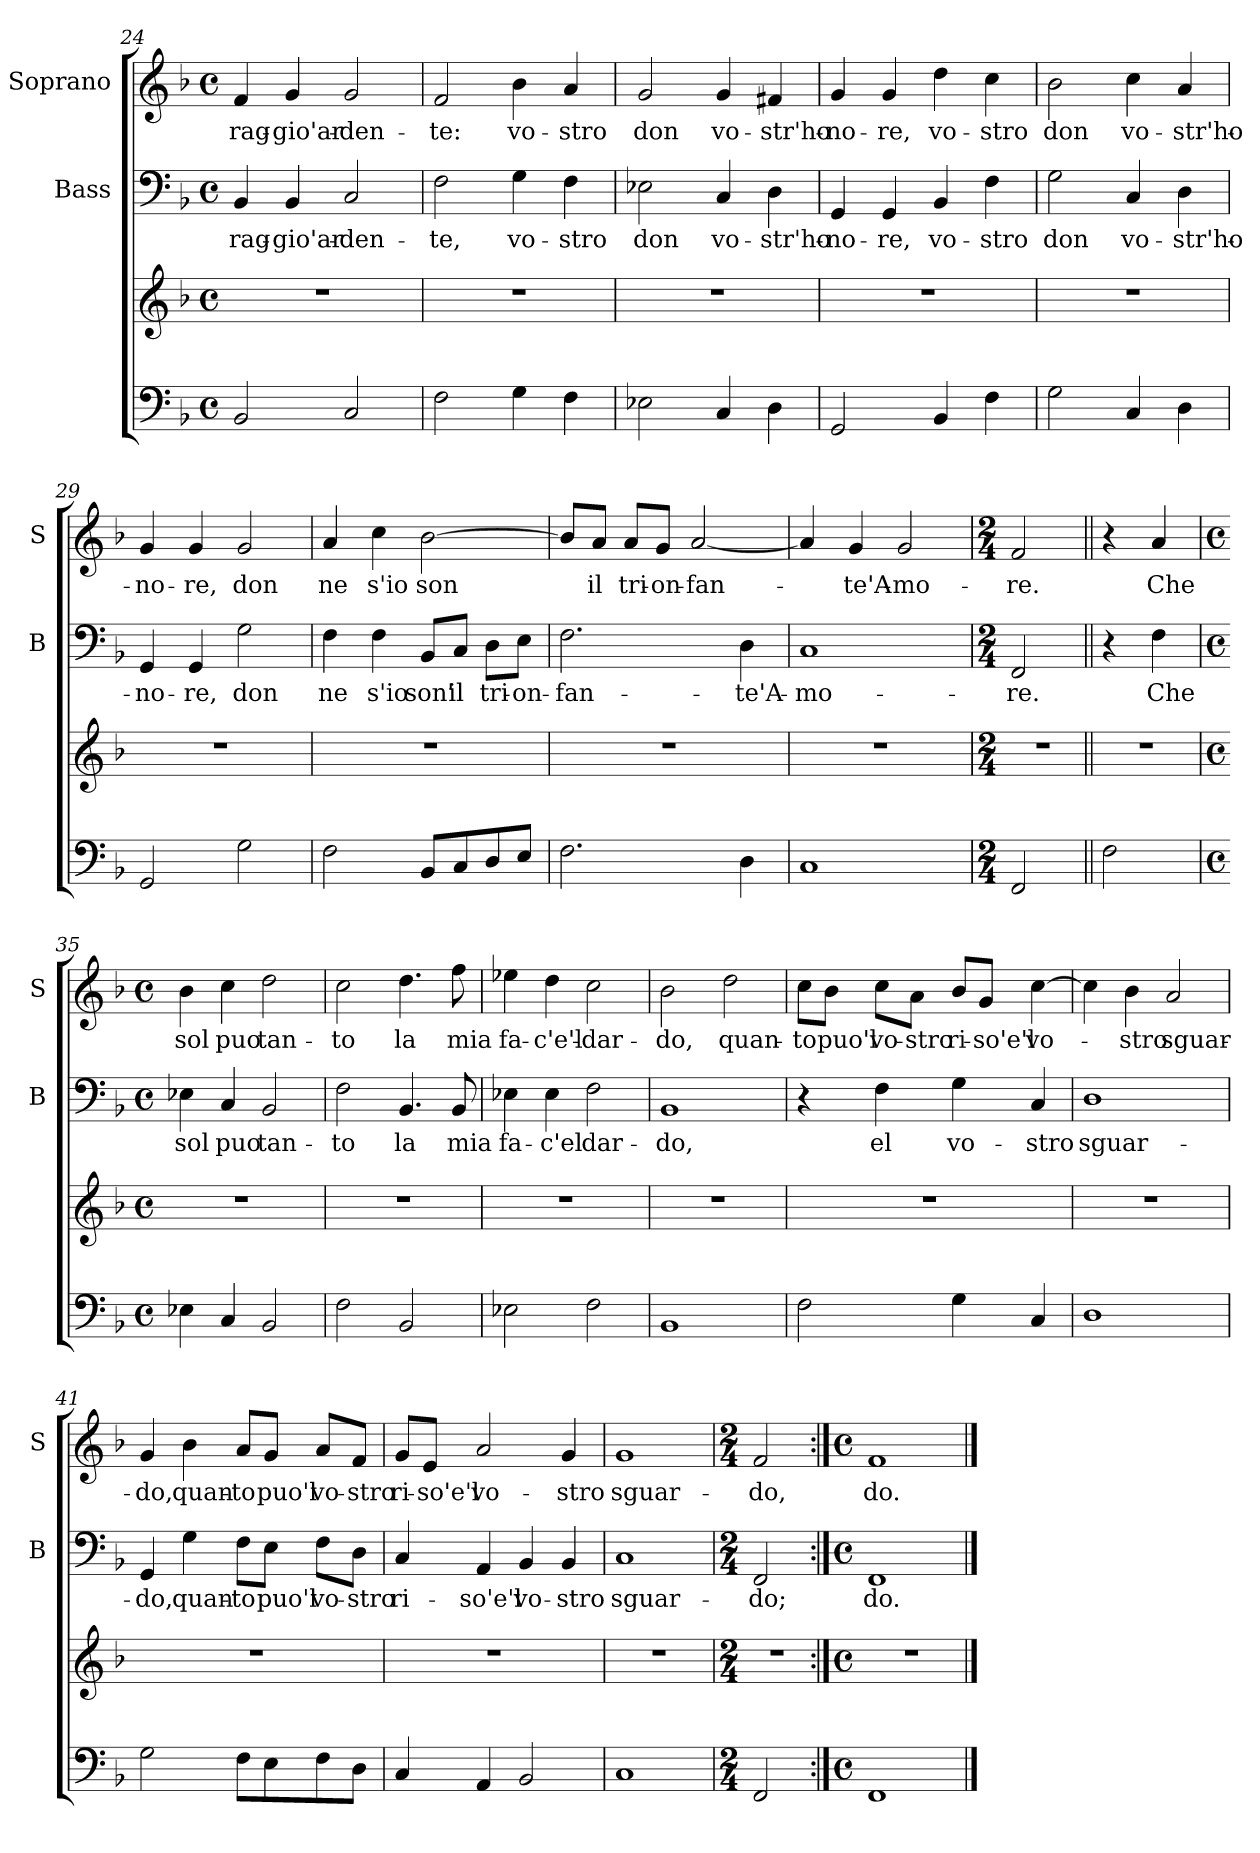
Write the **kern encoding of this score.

**kern	**kern	**kern	**text	**kern	**text
*part3	*part3	*part2	*part2	*part1	*part1
*staff4	*staff3	*staff2	*staff2	*staff1	*staff1
*	*	*I"Bass	*	*I"Soprano	*
*	*	*I'B	*	*I'S	*
*clefF4	*clefG2	*clefF4	*	*clefG2	*
*k[b-]	*k[b-]	*k[b-]	*	*k[b-]	*
*F:	*F:	*F:	*	*F:	*
*M4/4	*M4/4	*M4/4	*	*M4/4	*
*met(c)	*met(c)	*met(c)	*	*met(c)	*
=24	=24	=24	=24	=24	=24
!	!	!	!LO:LY:b	!	!LO:LY:b
2BB-/	1r	4BB-/	rag-	4f/	rag-
!	!	!	!LO:LY:b	!	!LO:LY:b
.	.	4BB-/	-gio'ar-	4g/	-gio'ar-
!	!	!	!LO:LY:b	!	!LO:LY:b
2C/	.	2C/	-den-	2g/	-den-
=25	=25	=25	=25	=25	=25
!	!	!	!LO:LY:b	!	!LO:LY:b
2F\	1r	2F\	-te,	2f/	-te:
!	!	!	!LO:LY:b	!	!LO:LY:b
4G\	.	4G\	vo-	4b-\	vo-
!	!	!	!LO:LY:b	!	!LO:LY:b
4F\	.	4F\	-stro	4a/	-stro
!!LO:LB:g=z
=26	=26	=26	=26	=26	=26
!	!	!	!LO:LY:b	!	!LO:LY:b
2E-X\	1r	2E-X\	don	2g/	don
!	!	!	!LO:LY:b	!	!LO:LY:b
4C/	.	4C/	vo-	4g/	vo-
!	!	!	!LO:LY:b	!	!LO:LY:b
4D\	.	4D\	-str'ho-	4f#X/	-str'ho-
=27	=27	=27	=27	=27	=27
!	!	!	!LO:LY:b	!	!LO:LY:b
2GG/	1r	4GG/	-no-	4g/	-no-
!	!	!	!LO:LY:b	!	!LO:LY:b
.	.	4GG/	-re,	4g/	-re,
!	!	!	!LO:LY:b	!	!LO:LY:b
4BB-/	.	4BB-/	vo-	4dd\	vo-
!	!	!	!LO:LY:b	!	!LO:LY:b
4F\	.	4F\	-stro	4cc\	-stro
=28	=28	=28	=28	=28	=28
!	!	!	!LO:LY:b	!	!LO:LY:b
2G\	1r	2G\	don	2b-\	don
!	!	!	!LO:LY:b	!	!LO:LY:b
4C/	.	4C/	vo-	4cc\	vo-
!	!	!	!LO:LY:b	!	!LO:LY:b
4D\	.	4D\	-str'ho-	4a/	-str'ho-
=29	=29	=29	=29	=29	=29
!	!	!	!LO:LY:b	!	!LO:LY:b
2GG/	1r	4GG/	-no-	4g/	-no-
!	!	!	!LO:LY:b	!	!LO:LY:b
.	.	4GG/	-re,	4g/	-re,
!	!	!	!LO:LY:b	!	!LO:LY:b
2G\	.	2G\	don	2g/	don
=30	=30	=30	=30	=30	=30
!	!	!	!LO:LY:b	!	!LO:LY:b
2F\	1r	4F\	ne	4a/	ne
!	!	!	!LO:LY:b	!	!LO:LY:b
.	.	4F\	s'io	4cc\	s'io
!	!	!	!LO:LY:b	!	!LO:LY:b
8BB-/L	.	8BB-/L	son'	[2b-\	son
!	!	!	!LO:LY:b	!	!
8C/	.	8C/J	il	.	.
!	!	!	!LO:LY:b	!	!
8D/	.	8D\L	tri-	.	.
!	!	!	!LO:LY:b	!	!
8E/J	.	8E\J	-on-	.	.
!!LO:PB:g=z
=31	=31	=31	=31	=31	=31
!	!	!	!LO:LY:b	!	!
2.F\	1r	2.F\	-fan-	8b-/L]	.
!	!	!	!	!	!LO:LY:b
.	.	.	.	8a/J	il
!	!	!	!	!	!LO:LY:b
.	.	.	.	8a/L	tri-
!	!	!	!	!	!LO:LY:b
.	.	.	.	8g/J	-on-
!	!	!	!	!	!LO:LY:b
.	.	.	.	[2a/	-fan-
!	!	!	!LO:LY:b	!	!
4D\	.	4D\	-te'A-	.	.
=32	=32	=32	=32	=32	=32
!	!	!	!LO:LY:b	!	!
1C	1r	1C	-mo-	4a/]	.
!	!	!	!	!	!LO:LY:b
.	.	.	.	4g/	-te'A-
!	!	!	!	!	!LO:LY:b
.	.	.	.	2g/	-mo-
=33	=33	=33	=33	=33	=33
*M2/4	*M2/4	*M2/4	*	*M2/4	*
!	!	!	!LO:LY:b	!	!LO:LY:b
2FF/	2r	2FF/	-re.	2f/	-re.
=34||	=34||	=34||	=34||	=34||	=34||
2F\	2r	4r	.	4r	.
!	!	!	!LO:LY:b	!	!LO:LY:b
.	.	4F\	Che	4a/	Che
=35	=35	=35	=35	=35	=35
*M4/4	*M4/4	*M4/4	*	*M4/4	*
*met(c)	*met(c)	*met(c)	*	*met(c)	*
!	!	!	!LO:LY:b	!	!LO:LY:b
4E-X\	1r	4E-X\	sol	4b-\	sol
!	!	!	!LO:LY:b	!	!LO:LY:b
4C/	.	4C/	puo	4cc\	puo
!	!	!	!LO:LY:b	!	!LO:LY:b
2BB-/	.	2BB-/	tan-	2dd\	tan-
!!LO:LB:g=z
=36	=36	=36	=36	=36	=36
!	!	!	!LO:LY:b	!	!LO:LY:b
2F\	1r	2F\	-to	2cc\	-to
!	!	!	!LO:LY:b	!	!LO:LY:b
2BB-/	.	4.BB-/	la	4.dd\	la
!	!	!	!LO:LY:b	!	!LO:LY:b
.	.	8BB-/	mia	8ff\	mia
=37	=37	=37	=37	=37	=37
!	!	!	!LO:LY:b	!	!LO:LY:b
2E-X\	1r	4E-X\	fa-	4ee-X\	fa-
!	!	!	!LO:LY:b	!	!LO:LY:b
.	.	4E-\	-c'el	4dd\	-c'e'l-
!	!	!	!LO:LY:b	!	!LO:LY:b
2F\	.	2F\	dar-	2cc\	-dar-
=38	=38	=38	=38	=38	=38
!	!	!	!LO:LY:b	!	!LO:LY:b
1BB-	1r	1BB-	-do,	2b-\	-do,
!	!	!	!	!	!LO:LY:b
.	.	.	.	2dd\	quan-
=39	=39	=39	=39	=39	=39
!	!	!	!	!	!LO:LY:b
2F\	1r	4r	.	8cc\L	-to
!	!	!	!	!	!LO:LY:b
.	.	.	.	8b-\J	puo'l
!	!	!	!LO:LY:b	!	!LO:LY:b
.	.	4F\	el	8cc\L	vo-
!	!	!	!	!	!LO:LY:b
.	.	.	.	8a\J	-stro
!	!	!	!LO:LY:b	!	!LO:LY:b
4G\	.	4G\	vo-	8b-/L	ri-
!	!	!	!	!	!LO:LY:b
.	.	.	.	8g/J	-so'e'l
!	!	!	!LO:LY:b	!	!LO:LY:b
4C/	.	4C/	-stro	[4cc\	vo-
=40	=40	=40	=40	=40	=40
!	!	!	!LO:LY:b	!	!
1D	1r	1D	sguar-	4cc\]	.
!	!	!	!	!	!LO:LY:b
.	.	.	.	4b-\	-stro
!	!	!	!	!	!LO:LY:b
.	.	.	.	2a/	sguar-
!!LO:LB:g=z
=41	=41	=41	=41	=41	=41
!	!	!	!LO:LY:b	!	!LO:LY:b
2G\	1r	4GG/	-do,	4g/	-do,
!	!	!	!LO:LY:b	!	!LO:LY:b
.	.	4G\	quan-	4b-\	quan-
!	!	!	!LO:LY:b	!	!LO:LY:b
8F\L	.	8F\L	-to	8a/L	-to
!	!	!	!LO:LY:b	!	!LO:LY:b
8E\	.	8E\J	puo'l	8g/J	puo'l
!	!	!	!LO:LY:b	!	!LO:LY:b
8F\	.	8F\L	vo-	8a/L	vo-
!	!	!	!LO:LY:b	!	!LO:LY:b
8D\J	.	8D\J	-stro	8f/J	-stro
=42	=42	=42	=42	=42	=42
!	!	!	!LO:LY:b	!	!LO:LY:b
4C/	1r	4C/	ri-	8g/L	ri-
!	!	!	!	!	!LO:LY:b
.	.	.	.	8e/J	-so'e'l
!	!	!	!LO:LY:b	!	!LO:LY:b
4AA/	.	4AA/	-so'e'l	2a/	vo-
!	!	!	!LO:LY:b	!	!
2BB-/	.	4BB-/	vo-	.	.
!	!	!	!LO:LY:b	!	!LO:LY:b
.	.	4BB-/	-stro	4g/	-stro
=43	=43	=43	=43	=43	=43
!	!	!	!LO:LY:b	!	!LO:LY:b
1C	1r	1C	sguar-	1g	sguar-
=44	=44	=44	=44	=44	=44
*M2/4	*M2/4	*M2/4	*	*M2/4	*
!	!	!	!LO:LY:b	!	!LO:LY:b
2FF/	2r	2FF/	-do;	2f/	-do,
=45:|!	=45:|!	=45:|!	=45:|!	=45:|!	=45:|!
*M4/4	*M4/4	*M4/4	*	*M4/4	*
*met(c)	*met(c)	*met(c)	*	*met(c)	*
!	!	!	!LO:LY:b	!	!LO:LY:b
1FF	1r	1FF	do.	1f	do.
==	==	==	==	==	==
*-	*-	*-	*-	*-	*-
